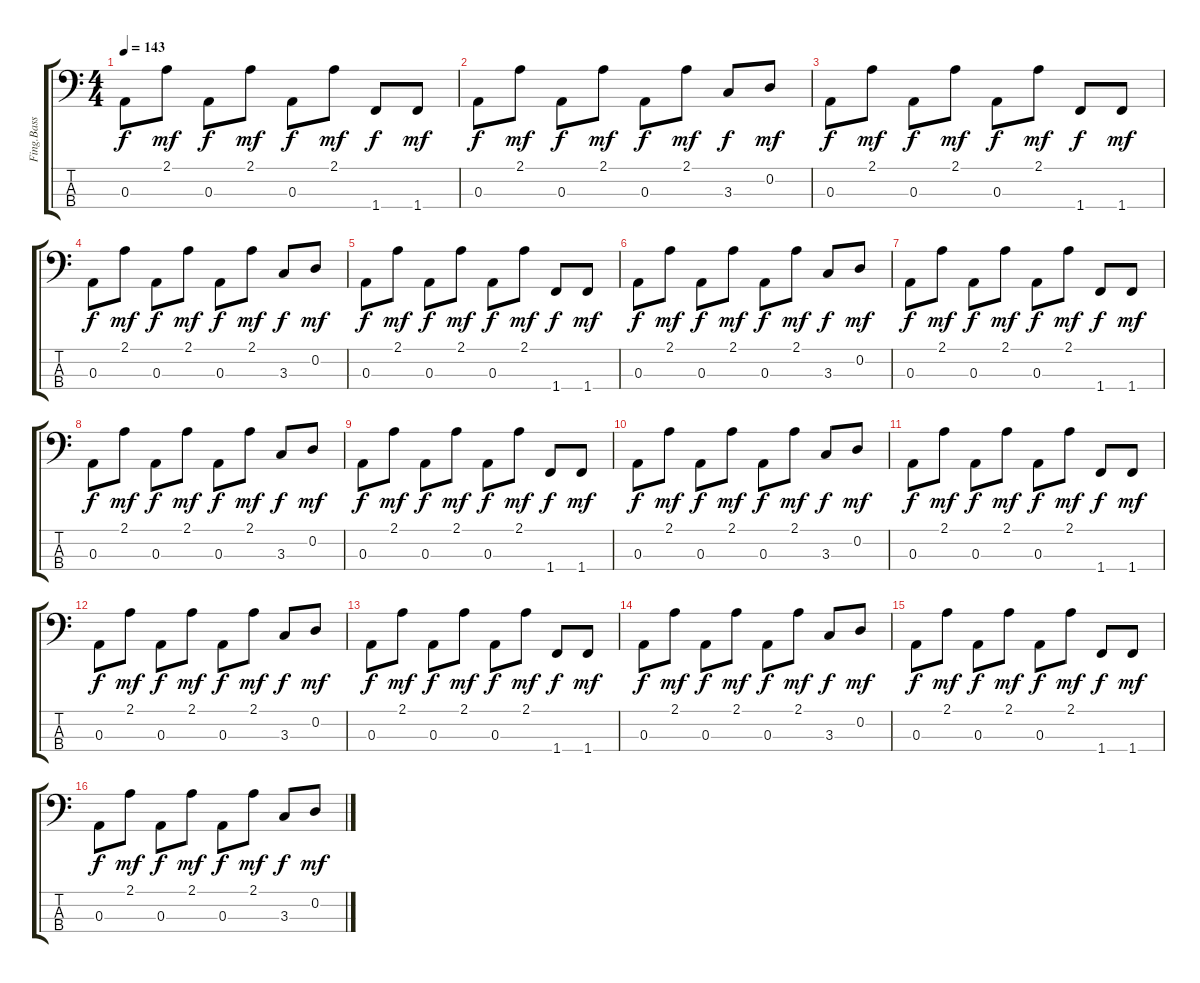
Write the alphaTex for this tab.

\track ("Fing.Bass" "Fing.Bass") {instrument acousticbass}
\staff {score tabs}
\tuning (G2 D2 A1 E1) {hide}
\ts (4 4)
\tempo 143
\clef f4
\ks c
0.3.8{dy f} 2.1.8{dy mf} 0.3.8{dy f} 2.1.8{dy mf} 0.3.8{dy f} 2.1.8{dy mf} 1.4.8{dy f} 1.4.8{dy mf} |
0.3.8{dy f} 2.1.8{dy mf} 0.3.8{dy f} 2.1.8{dy mf} 0.3.8{dy f} 2.1.8{dy mf} 3.3.8{dy f} 0.2.8{dy mf} |
0.3.8{dy f} 2.1.8{dy mf} 0.3.8{dy f} 2.1.8{dy mf} 0.3.8{dy f} 2.1.8{dy mf} 1.4.8{dy f} 1.4.8{dy mf} |
0.3.8{dy f} 2.1.8{dy mf} 0.3.8{dy f} 2.1.8{dy mf} 0.3.8{dy f} 2.1.8{dy mf} 3.3.8{dy f} 0.2.8{dy mf} |
0.3.8{dy f} 2.1.8{dy mf} 0.3.8{dy f} 2.1.8{dy mf} 0.3.8{dy f} 2.1.8{dy mf} 1.4.8{dy f} 1.4.8{dy mf} |
0.3.8{dy f} 2.1.8{dy mf} 0.3.8{dy f} 2.1.8{dy mf} 0.3.8{dy f} 2.1.8{dy mf} 3.3.8{dy f} 0.2.8{dy mf} |
0.3.8{dy f} 2.1.8{dy mf} 0.3.8{dy f} 2.1.8{dy mf} 0.3.8{dy f} 2.1.8{dy mf} 1.4.8{dy f} 1.4.8{dy mf} |
0.3.8{dy f} 2.1.8{dy mf} 0.3.8{dy f} 2.1.8{dy mf} 0.3.8{dy f} 2.1.8{dy mf} 3.3.8{dy f} 0.2.8{dy mf} |
0.3.8{dy f} 2.1.8{dy mf} 0.3.8{dy f} 2.1.8{dy mf} 0.3.8{dy f} 2.1.8{dy mf} 1.4.8{dy f} 1.4.8{dy mf} |
0.3.8{dy f} 2.1.8{dy mf} 0.3.8{dy f} 2.1.8{dy mf} 0.3.8{dy f} 2.1.8{dy mf} 3.3.8{dy f} 0.2.8{dy mf} |
0.3.8{dy f} 2.1.8{dy mf} 0.3.8{dy f} 2.1.8{dy mf} 0.3.8{dy f} 2.1.8{dy mf} 1.4.8{dy f} 1.4.8{dy mf} |
0.3.8{dy f} 2.1.8{dy mf} 0.3.8{dy f} 2.1.8{dy mf} 0.3.8{dy f} 2.1.8{dy mf} 3.3.8{dy f} 0.2.8{dy mf} |
0.3.8{dy f} 2.1.8{dy mf} 0.3.8{dy f} 2.1.8{dy mf} 0.3.8{dy f} 2.1.8{dy mf} 1.4.8{dy f} 1.4.8{dy mf} |
0.3.8{dy f} 2.1.8{dy mf} 0.3.8{dy f} 2.1.8{dy mf} 0.3.8{dy f} 2.1.8{dy mf} 3.3.8{dy f} 0.2.8{dy mf} |
0.3.8{dy f} 2.1.8{dy mf} 0.3.8{dy f} 2.1.8{dy mf} 0.3.8{dy f} 2.1.8{dy mf} 1.4.8{dy f} 1.4.8{dy mf} |
0.3.8{dy f} 2.1.8{dy mf} 0.3.8{dy f} 2.1.8{dy mf} 0.3.8{dy f} 2.1.8{dy mf} 3.3.8{dy f} 0.2.8{dy mf}
